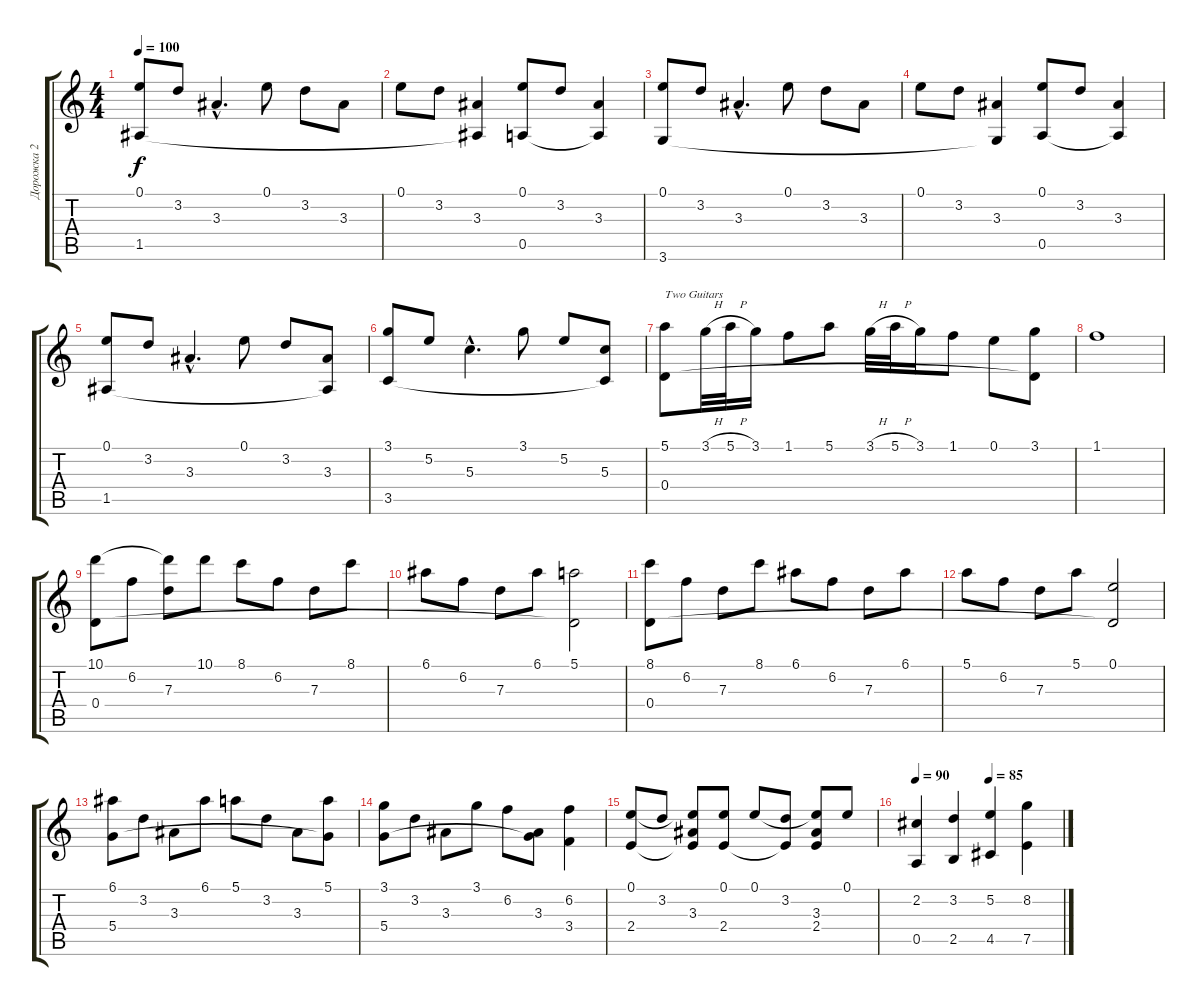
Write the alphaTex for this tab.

\track ("Дорожка 2" "Дорожка 2") {instrument acousticguitarsteel}
\staff {score tabs}
\tuning (E4 B3 G3 D3 A2 E2) {hide}
\ts (4 4)
\tempo 100
\clef g2
\ks c
(0.1 1.5).8{dy f} 3.2.8 3.3{hac}.4{d} 0.1.8 3.2.8 3.3.8 |
0.1.8 3.2.8 (3.3 1.5{t}).4 (0.1 0.5).8 3.2.8 (3.3 0.5{t}).4 |
(0.1 3.6).8 3.2.8 3.3{hac}.4{d} 0.1.8 3.2.8 3.3.8 |
0.1.8 3.2.8 (3.3 3.6{t}).4 (0.1 0.5).8 3.2.8 (3.3 0.5{t}).4 |
(0.1 1.5).8 3.2.8 3.3{hac}.4{d} 0.1.8 3.2.8 (3.3 1.5{t}).8 |
(3.1 3.5).8 5.2.8 5.3{hac}.4{d} 3.1.8 5.2.8 (5.3 3.5{t}).8 |
(5.1 0.4).8{txt "Two Guitars"} 3.1{h}.32 5.1{h}.32 3.1.16 1.1.8 5.1.8 3.1{h}.32 5.1{h}.32 3.1.16 1.1.8 0.1.8 (3.1 0.4{t}).8 |
1.1.1 |
(10.1 0.4).8 6.2.8 (10.1{t} 7.3).8 10.1.8 8.1.8 6.2.8 7.3.8 8.1.8 |
6.1.8 6.2.8 7.3.8 6.1.8 (5.1 0.4{t}).2 |
(8.1 0.4).8 6.2.8 7.3.8 8.1.8 6.1.8 6.2.8 7.3.8 6.1.8 |
5.1.8 6.2.8 7.3.8 5.1.8 (0.1 0.4{t}).2 |
(6.1 5.4).8 3.2.8 3.3.8 6.1.8 5.1.8 3.2.8 3.3.8 (5.1 5.4{t}).8 |
(3.1 5.4).8 3.2.8 3.3.8 3.1.8 6.2.8 (3.3 5.4{t}).8 (6.2 3.4).4 |
(0.1 2.4).8 3.2.8 (0.1{t} 3.3 2.4{t}).8 (0.1 2.4).8 0.1.8 (3.2 2.4{t}).8 (0.1{t} 3.3 2.4).8 0.1.8 |
\tempo 90
\tempo (85 0.5)
(2.2 0.5).4 (3.2 2.5).4 (5.2 4.5).4 (8.2 7.5).4
